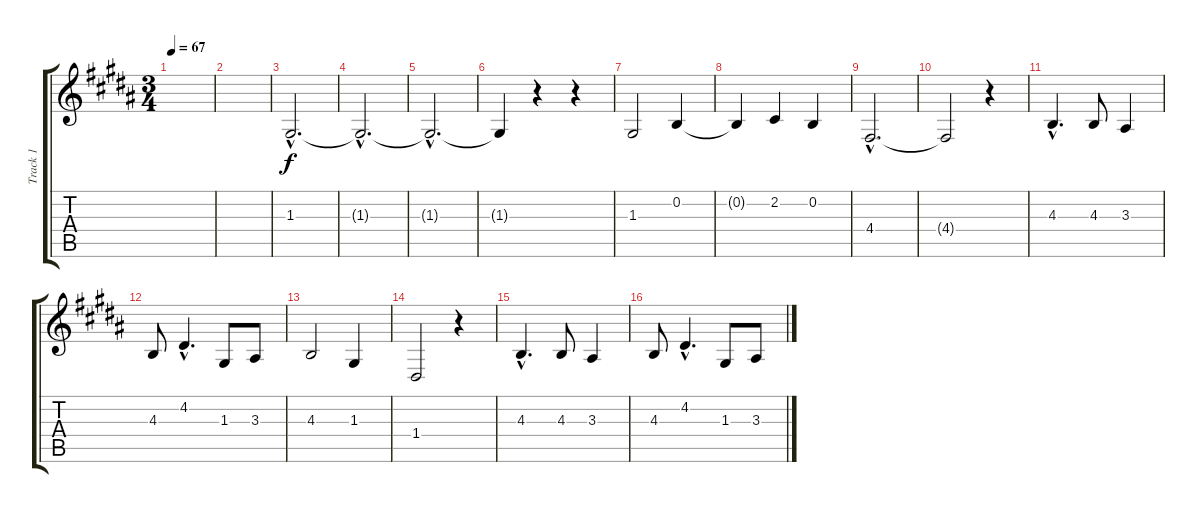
\track ("Track 1" "Track 1") {instrument flute}
\staff {score tabs}
\tuning (E4 B3 G3 D3 A2 E2) {hide}
\ts (3 4)
\tempo 67
\clef g2
\ks b
|
|
1.3{hac}.2{d} |
1.3{hac t}.2{d} |
1.3{hac t}.2{d} |
1.3{t}.4 r.4 r.4 |
1.3.2 0.2.4 |
0.2{t}.4 2.2.4 0.2.4 |
4.4{hac}.2{d} |
4.4{t}.2 r.4 |
4.3{hac}.4{d} 4.3.8 3.3.4 |
4.3.8 4.2{hac}.4{d} 1.3.8 3.3.8 |
4.3.2 1.3.4 |
1.4.2 r.4 |
4.3{hac}.4{d} 4.3.8 3.3.4 |
4.3.8 4.2{hac}.4{d} 1.3.8 3.3.8
